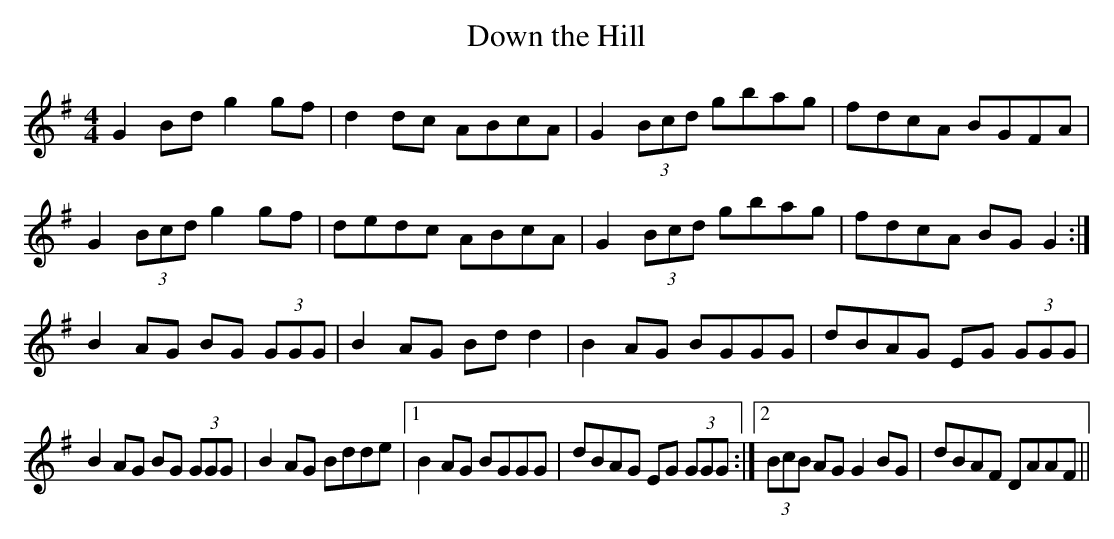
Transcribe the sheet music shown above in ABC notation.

X:1
T: Down the Hill
L: 1/8
M: 4/4
K: G
G2 Bd g2 gf|d2 dc ABcA|G2 (3Bcd gbag|fdcA BGFA|
G2 (3Bcd g2 gf|dedc ABcA|G2 (3Bcd gbag|fdcA BG G2 :|
B2 AG BG (3GGG|B2 AG Bd d2|B2 AG BGGG|dBAG EG (3GGG|
B2 AG BG (3GGG|B2 AG Bdde|1 B2 AG BGGG|dBAG EG (3GGG :|2\
(3BcB AG G2 BG|dBAF DAAF||
